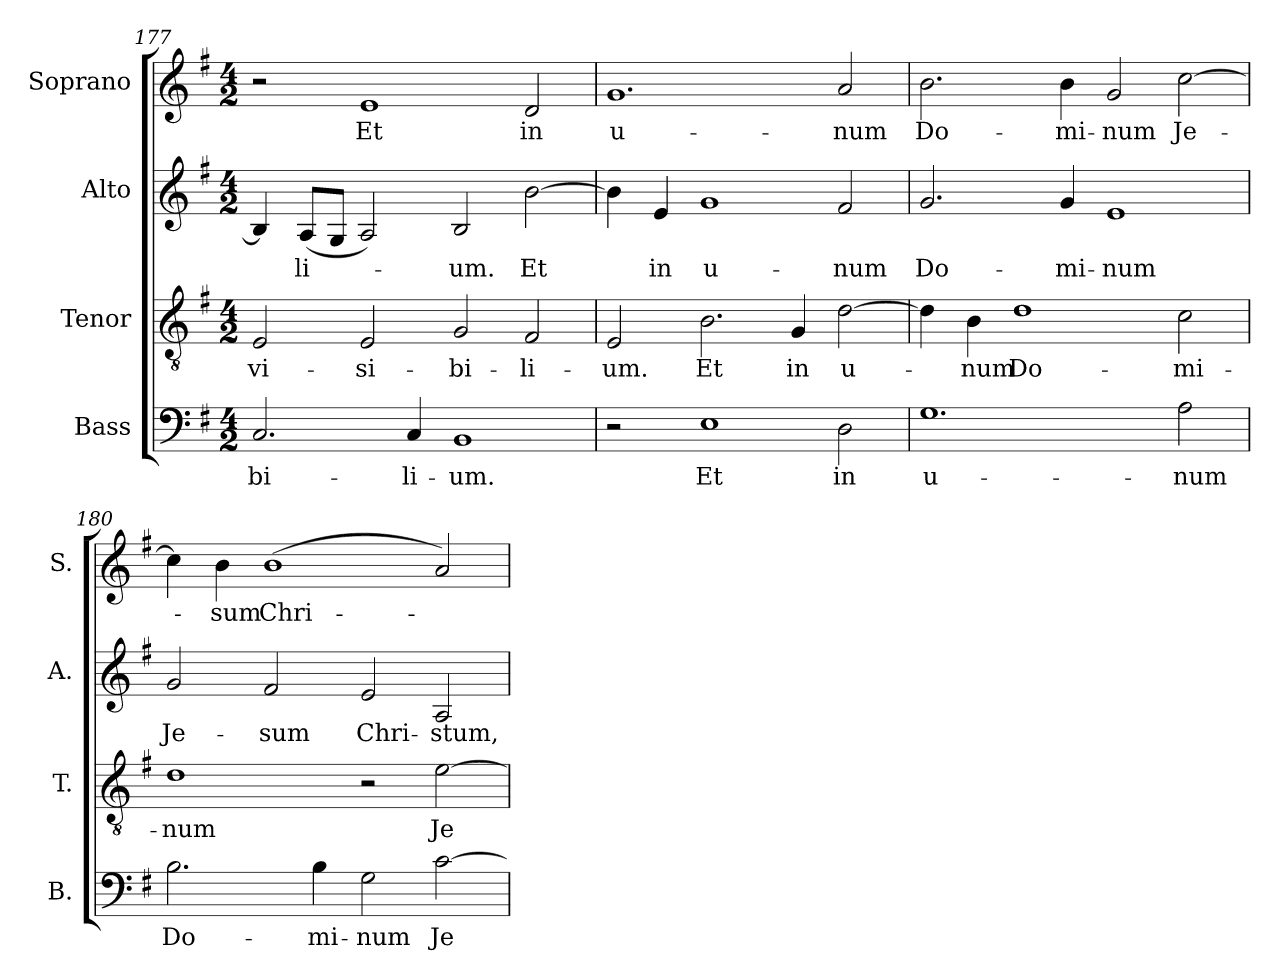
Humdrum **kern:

**kern	**text	**kern	**text	**kern	**text	**kern	**text
*part4	*part4	*part3	*part3	*part2	*part2	*part1	*part1
*staff4	*staff4	*staff3	*staff3	*staff2	*staff2	*staff1	*staff1
*I"Bass	*	*I"Tenor	*	*I"Alto	*	*I"Soprano	*
*I'B.	*	*I'T.	*	*I'A.	*	*I'S.	*
*clefF4	*	*clefGv2	*	*clefG2	*	*clefG2	*
*	*	*ITrd7c12	*	*	*	*	*
*k[f#]	*	*k[f#]	*	*k[f#]	*	*k[f#]	*
*G:	*	*G:	*	*G:	*	*G:	*
*M4/2	*	*M4/2	*	*M4/2	*	*M4/2	*
=177	=177	=177	=177	=177	=177	=177	=177
!	!LO:LY:b:color=#000000	!	!	!	!	!	!
!	!	!	!LO:LY:b:color=#000000	!	!	!	!
2.Ci/	-bi-	2EEi/	-vi-	4Bi/]	.	2r	.
!	!	!	!	!	!LO:LY:b:color=#000000	!	!
.	.	.	.	(8Ai/L	-li-	.	.
.	.	.	.	8Gi/J	.	.	.
!	!	!	!LO:LY:b:color=#000000	!	!	!	!
!	!	!	!	!	!	!	!LO:LY:b:color=#000000
.	.	2EEi/	-si-	2Ai/)	.	1ei	Et
!	!LO:LY:b:color=#000000	!	!	!	!	!	!
4Ci/	-li-	.	.	.	.	.	.
!	!LO:LY:b:color=#000000	!	!	!	!	!	!
!	!	!	!LO:LY:b:color=#000000	!	!	!	!
!	!	!	!	!	!LO:LY:b:color=#000000	!	!
1BBi	-um.	2GGi/	-bi-	2Bi/	-um.	.	.
!	!	!	!LO:LY:b:color=#000000	!	!	!	!
!	!	!	!	!	!LO:LY:b:color=#000000	!	!
!	!	!	!	!	!	!	!LO:LY:b:color=#000000
.	.	2FF#i/	-li-	[2bi\	Et	2di/	in
=178	=178	=178	=178	=178	=178	=178	=178
!	!	!	!LO:LY:b:color=#000000	!	!	!	!
!	!	!	!	!	!	!	!LO:LY:b:color=#000000
2r	.	2EEi/	-um.	4bi\]	.	1.gi	u-
!	!	!	!	!	!LO:LY:b:color=#000000	!	!
.	.	.	.	4ei/	in	.	.
!	!LO:LY:b:color=#000000	!	!	!	!	!	!
!	!	!	!LO:LY:b:color=#000000	!	!	!	!
!	!	!	!	!	!LO:LY:b:color=#000000	!	!
1Ei	Et	2.BBi\	Et	1gi	u-	.	.
!	!	!	!LO:LY:b:color=#000000	!	!	!	!
.	.	4GGi/	in	.	.	.	.
!	!LO:LY:b:color=#000000	!	!	!	!	!	!
!	!	!	!LO:LY:b:color=#000000	!	!	!	!
!	!	!	!	!	!LO:LY:b:color=#000000	!	!
!	!	!	!	!	!	!	!LO:LY:b:color=#000000
2Di\	in	[2Di\	u-	2f#i/	-num	2ai/	-num
=179	=179	=179	=179	=179	=179	=179	=179
!	!LO:LY:b:color=#000000	!	!	!	!	!	!
!	!	!	!	!	!LO:LY:b:color=#000000	!	!
!	!	!	!	!	!	!	!LO:LY:b:color=#000000
1.Gi	u-	4Di\]	.	2.gi/	Do-	2.bi\	Do-
!	!	!	!LO:LY:b:color=#000000	!	!	!	!
.	.	4BBi\	-num	.	.	.	.
!	!	!	!LO:LY:b:color=#000000	!	!	!	!
.	.	1Di	Do-	.	.	.	.
!	!	!	!	!	!LO:LY:b:color=#000000	!	!
!	!	!	!	!	!	!	!LO:LY:b:color=#000000
.	.	.	.	4gi/	-mi-	4bi\	-mi-
!	!	!	!	!	!LO:LY:b:color=#000000	!	!
!	!	!	!	!	!	!	!LO:LY:b:color=#000000
.	.	.	.	1ei	-num	2gi/	-num
!	!LO:LY:b:color=#000000	!	!	!	!	!	!
!	!	!	!LO:LY:b:color=#000000	!	!	!	!
!	!	!	!	!	!	!	!LO:LY:b:color=#000000
2Ai\	-num	2Ci\	-mi-	.	.	[2cci\	Je-
!!LO:PB:g=z
=180	=180	=180	=180	=180	=180	=180	=180
!	!LO:LY:b:color=#000000	!	!	!	!	!	!
!	!	!	!LO:LY:b:color=#000000	!	!	!	!
!	!	!	!	!	!LO:LY:b:color=#000000	!	!
2.Bi\	Do-	1Di	-num	2gi/	Je-	4cci\]	.
!	!	!	!	!	!	!	!LO:LY:b:color=#000000
.	.	.	.	.	.	4bi\	-sum
!	!	!	!	!	!LO:LY:b:color=#000000	!	!
!	!	!	!	!	!	!	!LO:LY:b:color=#000000
.	.	.	.	2f#i/	-sum	(1bi	Chri-
!	!LO:LY:b:color=#000000	!	!	!	!	!	!
4Bi\	-mi-	.	.	.	.	.	.
!	!LO:LY:b:color=#000000	!	!	!	!	!	!
!	!	!	!	!	!LO:LY:b:color=#000000	!	!
2Gi\	-num	2r	.	2ei/	Chri-	.	.
!	!LO:LY:b:color=#000000	!	!	!	!	!	!
!	!	!	!LO:LY:b:color=#000000	!	!	!	!
!	!	!	!	!	!LO:LY:b:color=#000000	!	!
[2ci\	Je-	[2Ei\	Je-	2Ai/	-stum,	2ai/)	.
=	=	=	=	=	=	=	=
*-	*-	*-	*-	*-	*-	*-	*-
